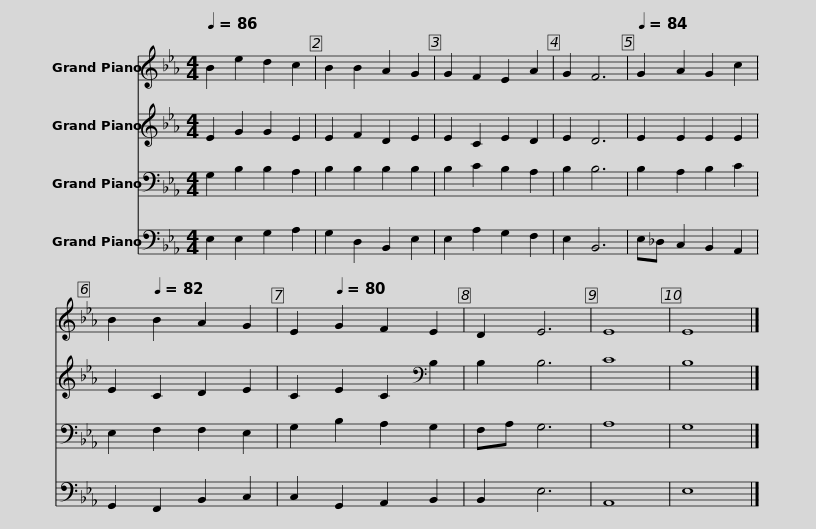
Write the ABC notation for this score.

X:1
%%score 1 2 3 4
L:1/8
Q:1/4=86
M:4/4
I:linebreak $
K:Eb
V:1 treble
V:2 treble
V:3 bass
V:4 bass
V:1
 B2 e2 d2 c2 | B2 B2 A2 G2 | G2 F2 E2 A2 | G2 F6 |[Q:1/4=84] G2 A2 G2 c2 | %5
 B2[Q:1/4=82] B2 A2 G2 | E2[Q:1/4=80] G2 F2 E2 | D2 E6 |$ E8 | E8 |] %10
V:2
 E2 G2 G2 E2 | E2 F2 D2 E2 | E2 C2 E2 D2 | E2 D6 | E2 E2 E2 E2 | %5
 E2 C2 D2 E2 | C2 E2 C2[K:bass] B,2 | B,2 B,6 |$ C8 | B,8 |] %10
V:3
 G,2 B,2 B,2 A,2 | B,2 B,2 B,2 B,2 | B,2 C2 B,2 A,2 | B,2 B,6 | B,2 A,2 B,2 C2 | %5
 E,2 F,2 F,2 E,2 | G,2 B,2 A,2 G,2 | F,A, G,6 |$ A,8 | G,8 |] %10
V:4
 E,2 E,2 G,2 A,2 | G,2 D,2 B,,2 E,2 | E,2 A,2 G,2 F,2 | E,2 B,,6 | E,_D, C,2 B,,2 A,,2 | %5
 G,,2 F,,2 B,,2 C,2 | C,2 G,,2 A,,2 B,,2 | B,,2 E,6 |$ A,,8 | E,8 |] %10
